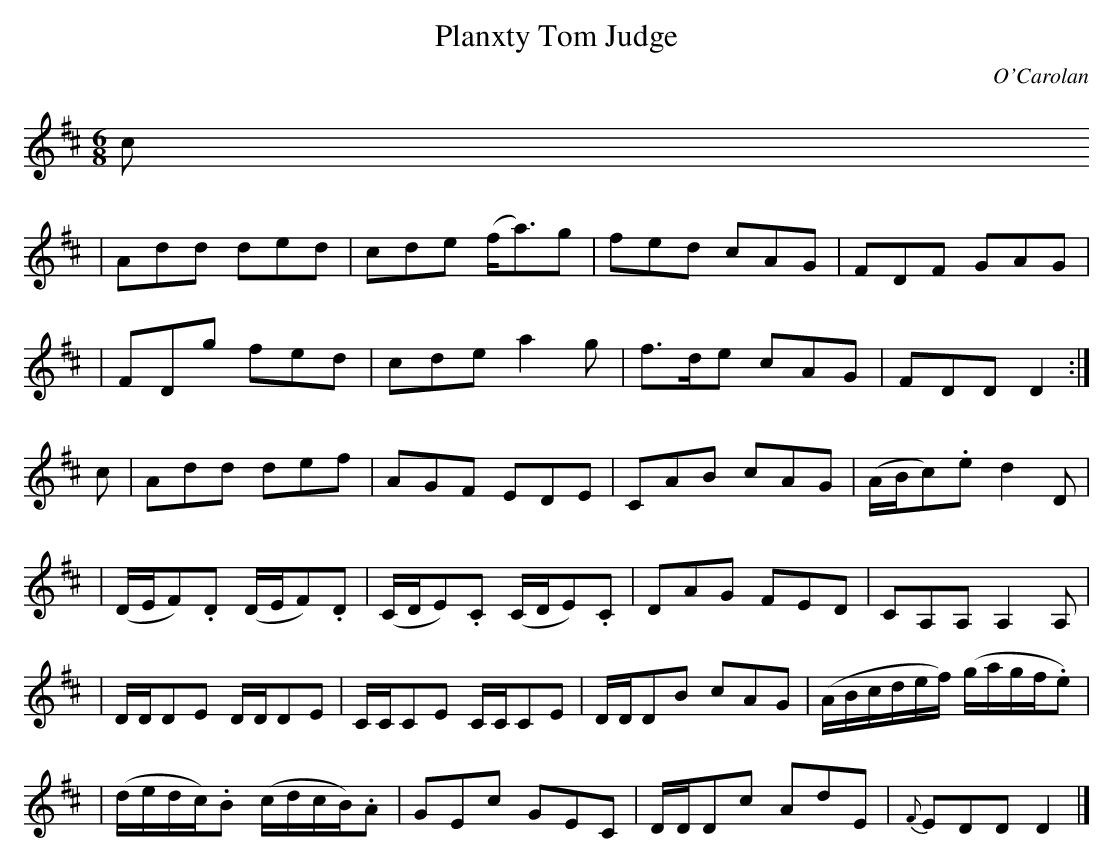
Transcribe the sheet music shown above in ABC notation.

X:1
T: Planxty Tom Judge
C: O'Carolan
M: 6/8
L: 1/8
K: D
c
| Add ded | cde (f<a)g | fed cAG | FDF GAG |
| FDg fed | cde a2g | f>de cAG | FDD D2 :|
c
| Add def | AGF EDE | CAB cAG | (A/B/c).e d2D |
| (D/E/F).D (D/E/F).D | (C/D/E).C (C/D/E).C | DAG FED | CA,A, A,2A, |
| D/D/DE D/D/DE | C/C/CE C/C/CE | D/D/DB cAG | (A/B/c/d/e/f/) (g/a/g/f/.e) |
| (d/e/d/c/).B (c/d/c/B/).A | GEc GEC | D/D/Dc AdE | {F}EDD D2 |]
